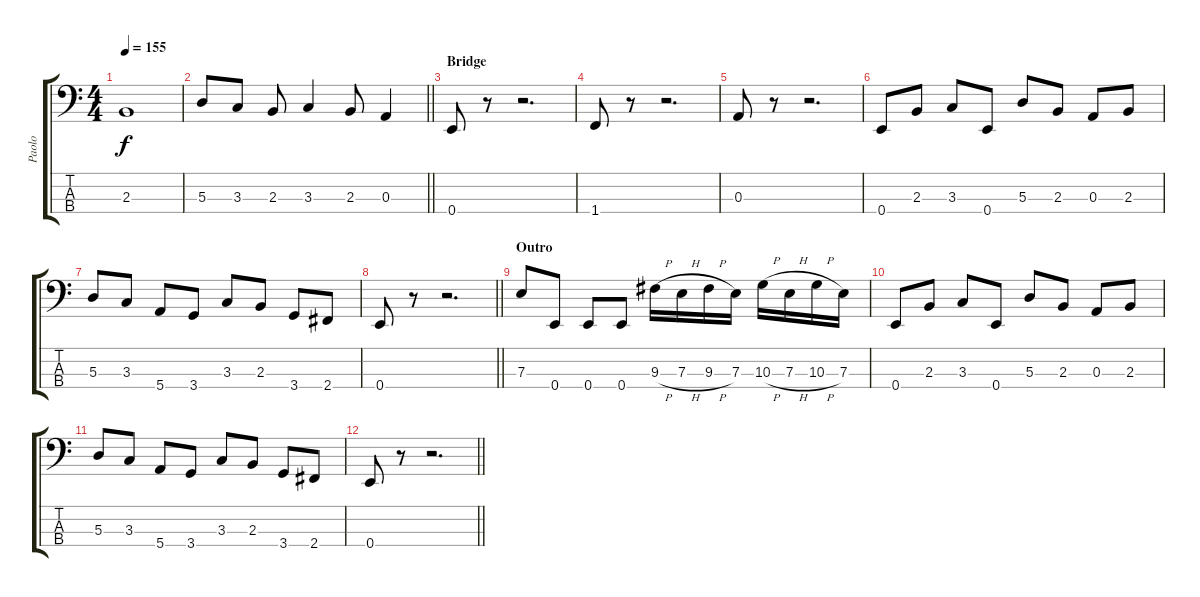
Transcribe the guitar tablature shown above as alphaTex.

\track ("Paolo" "Paolo") {instrument electricbassfinger}
\staff {score tabs}
\tuning (G2 D2 A1 E1) {hide}
\ts (4 4)
\tempo 155
\clef f4
\ks c
2.3.1{dy f} |
\barLineRight lightlight
5.3.8 3.3.8 2.3.8 3.3.4 2.3.8 0.3.4 |
\section ("" "Bridge")
0.4.8 r.8 r.2{d} |
1.4.8 r.8 r.2{d} |
0.3.8 r.8 r.2{d} |
0.4.8 2.3.8 3.3.8 0.4.8 5.3.8 2.3.8 0.3.8 2.3.8 |
5.3.8 3.3.8 5.4.8 3.4.8 3.3.8 2.3.8 3.4.8 2.4.8 |
\barLineRight lightlight
0.4.8 r.8 r.2{d} |
\section ("" "Outro")
7.3.8 0.4.8 0.4.8 0.4.8 9.3{h}.16 7.3{h}.16 9.3{h}.16 7.3.16 10.3{h}.16 7.3{h}.16 10.3{h}.16 7.3.16 |
0.4.8 2.3.8 3.3.8 0.4.8 5.3.8 2.3.8 0.3.8 2.3.8 |
5.3.8 3.3.8 5.4.8 3.4.8 3.3.8 2.3.8 3.4.8 2.4.8 |
\barLineRight lightlight
0.4.8 r.8 r.2{d}
